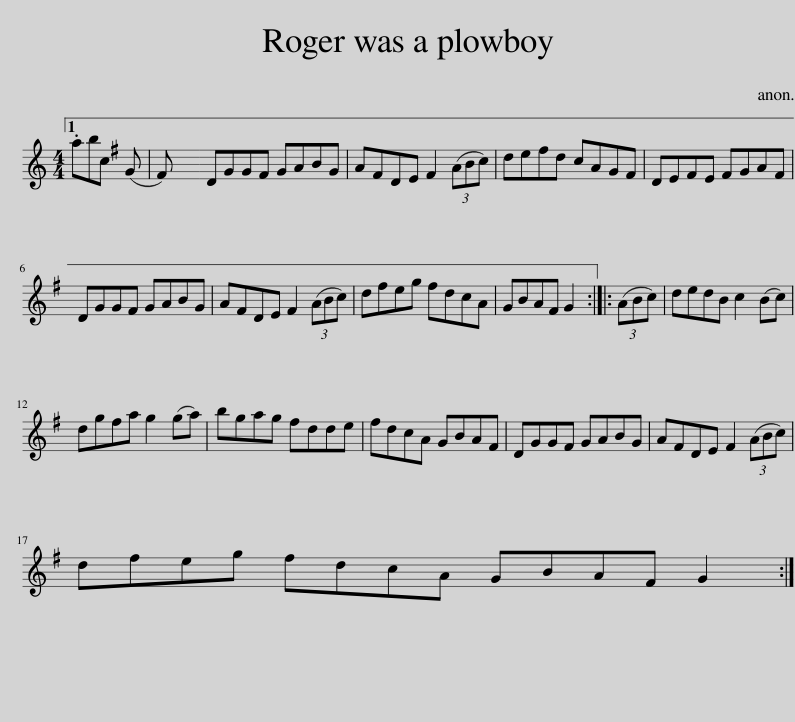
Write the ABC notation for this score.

X:1
L:1/8
M:4/4
I:linebreak $
K:C
V:1 treble
V:1
 .abc (G ^F) | DGG^F GABG | A^FDE F2 (3(ABc) | de^fd cAG^F | DE^FE FGAF |$ %5
 DGG^F GABG | A^FDE F2 (3(ABc) | d^feg fdcA | GBA^F G2 :: (3(ABc) | %10
 dedB c2 (Bc) |$ dg^fa g2 (ga) | bgag ^fdde | ^fdcA GBA^F | DGG^F GABG | %15
 A^FDE F2 (3(ABc) |$ d^feg fdcA GBA^F G2 :| %17
